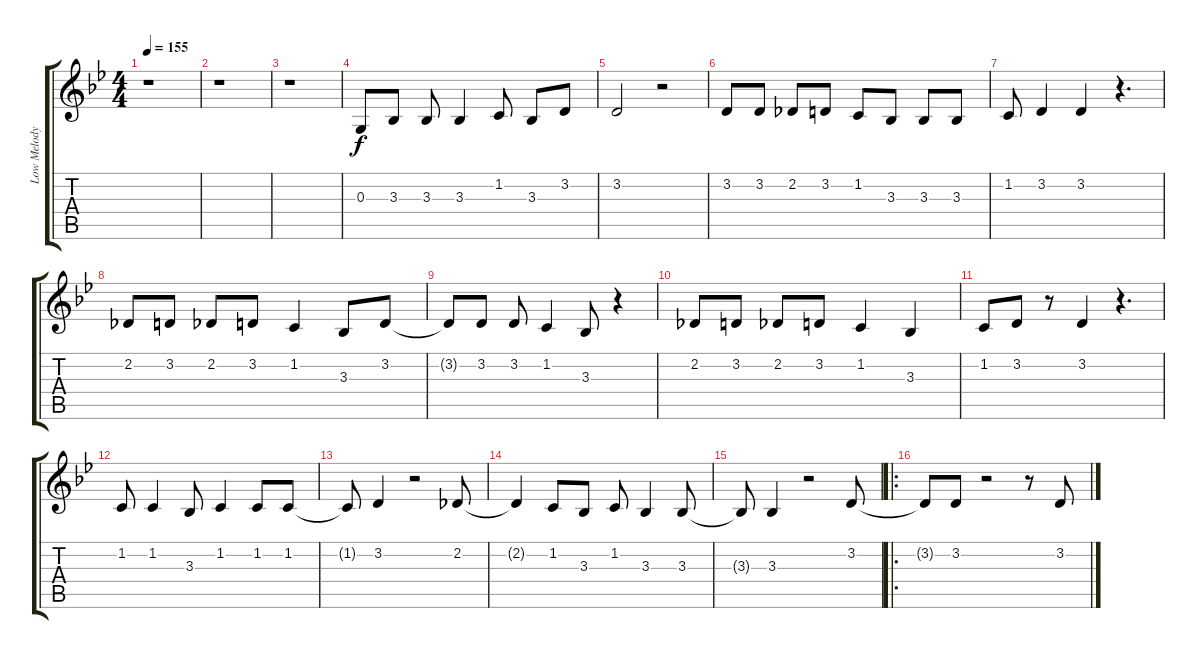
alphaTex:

\track ("Low Melody (2nd)" "Low Melody") {instrument clarinet}
\staff {score tabs}
\tuning (E4 B3 G3 D3 A2 E2) {hide}
\ts (4 4)
\tempo 155
\clef g2
\ks bb
r.1{dy f} |
r.1 |
r.1 |
0.3.8 3.3.8 3.3.8 3.3.4 1.2.8 3.3.8 3.2.8 |
3.2.2 r.2 |
3.2.8 3.2.8 2.2.8 3.2.8 1.2.8 3.3.8 3.3.8 3.3.8 |
1.2.8 3.2.4 3.2.4 r.4{d} |
2.2.8 3.2.8 2.2.8 3.2.8 1.2.4 3.3.8 3.2.8 |
3.2{t}.8 3.2.8 3.2.8 1.2.4 3.3.8 r.4 |
2.2.8 3.2.8 2.2.8 3.2.8 1.2.4 3.3.4 |
1.2.8 3.2.8 r.8 3.2.4 r.4{d} |
1.2.8 1.2.4 3.3.8 1.2.4 1.2.8 1.2.8 |
1.2{t}.8 3.2.4 r.2 2.2.8 |
2.2{t}.4 1.2.8 3.3.8 1.2.8 3.3.4 3.3.8 |
3.3{t}.8 3.3.4 r.2 3.2.8 |
\ro
3.2{t}.8 3.2.8 r.2 r.8 3.2.8
